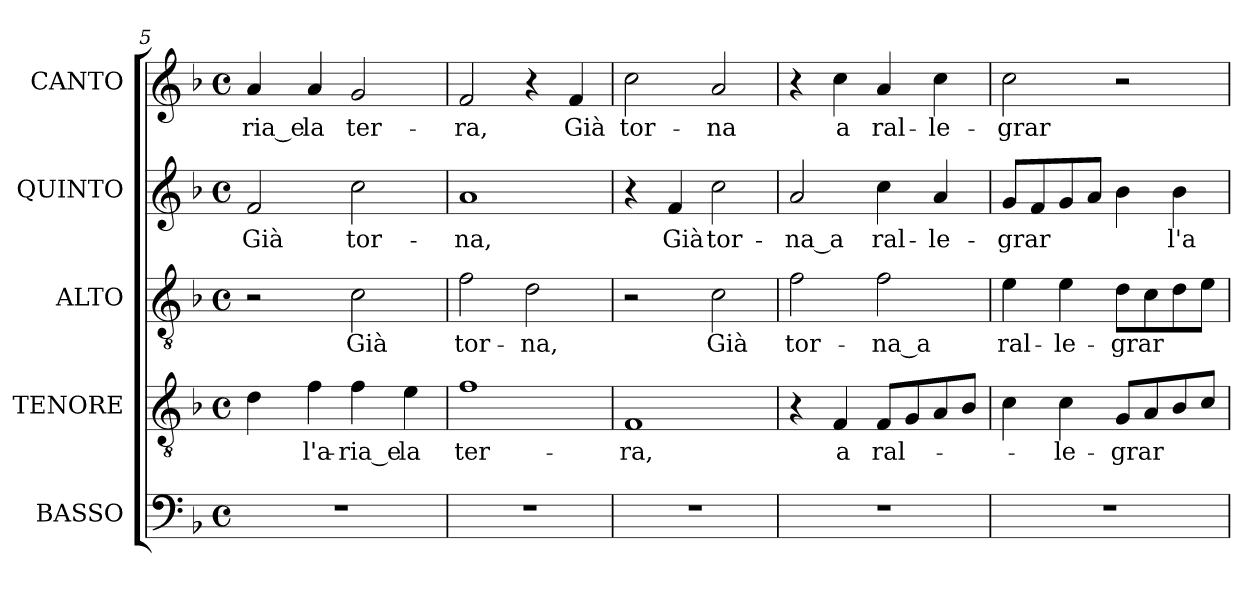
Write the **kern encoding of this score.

**kern	**kern	**text	**kern	**text	**kern	**text	**kern	**text
*part5	*part4	*part4	*part3	*part3	*part2	*part2	*part1	*part1
*staff5	*staff4	*staff4	*staff3	*staff3	*staff2	*staff2	*staff1	*staff1
*I"BASSO	*I"TENORE	*	*I"ALTO	*	*I"QUINTO	*	*I"CANTO	*
*I'B.	*I'T.	*	*I'T.	*	*	*	*	*
*clefF4	*clefGv2	*	*clefGv2	*	*clefG2	*	*clefG2	*
*	*ITrd7c12	*	*ITrd7c12	*	*	*	*	*
*k[b-]	*k[b-]	*	*k[b-]	*	*k[b-]	*	*k[b-]	*
*F:	*F:	*	*F:	*	*F:	*	*F:	*
*M4/4	*M4/4	*	*M4/4	*	*M4/4	*	*M4/4	*
*met(c)	*met(c)	*	*met(c)	*	*met(c)	*	*met(c)	*
=5	=5	=5	=5	=5	=5	=5	=5	=5
!	!	!	!	!	!	!LO:LY:b:color=#000000	!	!
!	!	!	!	!	!	!	!	!LO:LY:b:color=#000000
1r	4Di\	.	2r	.	2fi/	Già	4ai/	-ria_e
!	!	!LO:LY:b:color=#000000	!	!	!	!	!	!
!	!	!	!	!	!	!	!	!LO:LY:b:color=#000000
.	4Fi\	l'a-	.	.	.	.	4ai/	la
!	!	!LO:LY:b:color=#000000	!	!	!	!	!	!
!	!	!	!	!LO:LY:b:color=#000000	!	!	!	!
!	!	!	!	!	!	!LO:LY:b:color=#000000	!	!
!	!	!	!	!	!	!	!	!LO:LY:b:color=#000000
.	4Fi\	-ria_e	2Ci\	Già	2cci\	tor-	2gi/	ter-
!	!	!LO:LY:b:color=#000000	!	!	!	!	!	!
.	4Ei\	la	.	.	.	.	.	.
!!LO:LB:g=z
=6	=6	=6	=6	=6	=6	=6	=6	=6
!	!	!LO:LY:b:color=#000000	!	!	!	!	!	!
!	!	!	!	!LO:LY:b:color=#000000	!	!	!	!
!	!	!	!	!	!	!LO:LY:b:color=#000000	!	!
!	!	!	!	!	!	!	!	!LO:LY:b:color=#000000
1r	1Fi	ter-	2Fi\	tor-	1ai	-na,	2fi/	-ra,
!	!	!	!	!LO:LY:b:color=#000000	!	!	!	!
.	.	.	2Di\	-na,	.	.	4r	.
!	!	!	!	!	!	!	!	!LO:LY:b:color=#000000
.	.	.	.	.	.	.	4fi/	Già
=7	=7	=7	=7	=7	=7	=7	=7	=7
!	!	!LO:LY:b:color=#000000	!	!	!	!	!	!
!	!	!	!	!	!	!	!	!LO:LY:b:color=#000000
1r	1FFi	-ra,	2r	.	4r	.	2cci\	tor-
!	!	!	!	!	!	!LO:LY:b:color=#000000	!	!
.	.	.	.	.	4fi/	Già	.	.
!	!	!	!	!LO:LY:b:color=#000000	!	!	!	!
!	!	!	!	!	!	!LO:LY:b:color=#000000	!	!
!	!	!	!	!	!	!	!	!LO:LY:b:color=#000000
.	.	.	2Ci\	Già	2cci\	tor-	2ai/	-na
=7	=7	=7	=7	=7	=7	=7	=7	=7
!	!	!	!	!LO:LY:b:color=#000000	!	!	!	!
!	!	!	!	!	!	!LO:LY:b:color=#000000	!	!
1r	4r	.	2Fi\	tor-	2ai/	-na_a	4r	.
!	!	!LO:LY:b:color=#000000	!	!	!	!	!	!
!	!	!	!	!	!	!	!	!LO:LY:b:color=#000000
.	4FFi/	a	.	.	.	.	4cci\	a
!	!	!LO:LY:b:color=#000000	!	!	!	!	!	!
!	!	!	!	!LO:LY:b:color=#000000	!	!	!	!
!	!	!	!	!	!	!LO:LY:b:color=#000000	!	!
!	!	!	!	!	!	!	!	!LO:LY:b:color=#000000
.	8FFi/L	ral-	2Fi\	-na_a	4cci\	ral-	4ai/	ral-
.	8GGi/	.	.	.	.	.	.	.
!	!	!	!	!	!	!LO:LY:b:color=#000000	!	!
!	!	!	!	!	!	!	!	!LO:LY:b:color=#000000
.	8AAi/	.	.	.	4ai/	-le-	4cci\	-le-
.	8BB-i/J	.	.	.	.	.	.	.
=8	=8	=8	=8	=8	=8	=8	=8	=8
!	!	!	!	!LO:LY:b:color=#000000	!	!	!	!
!	!	!	!	!	!	!LO:LY:b:color=#000000	!	!
!	!	!	!	!	!	!	!	!LO:LY:b:color=#000000
1r	4Ci\	.	4Ei\	ral-	8gi/L	-grar	2cci\	-grar
.	.	.	.	.	8fi/	.	.	.
!	!	!LO:LY:b:color=#000000	!	!	!	!	!	!
!	!	!	!	!LO:LY:b:color=#000000	!	!	!	!
.	4Ci\	-le-	4Ei\	-le-	8gi/	.	.	.
.	.	.	.	.	8ai/J	.	.	.
!	!	!LO:LY:b:color=#000000	!	!	!	!	!	!
!	!	!	!	!LO:LY:b:color=#000000	!	!	!	!
.	8GGi/L	-grar	8Di\L	-grar	4b-i\	.	2r	.
.	8AAi/	.	8Ci\	.	.	.	.	.
!	!	!	!	!	!	!LO:LY:b:color=#000000	!	!
.	8BB-i/	.	8Di\	.	4b-i\	l'a-	.	.
.	8Ci/J	.	8Ei\J	.	.	.	.	.
=	=	=	=	=	=	=	=	=
*-	*-	*-	*-	*-	*-	*-	*-	*-
